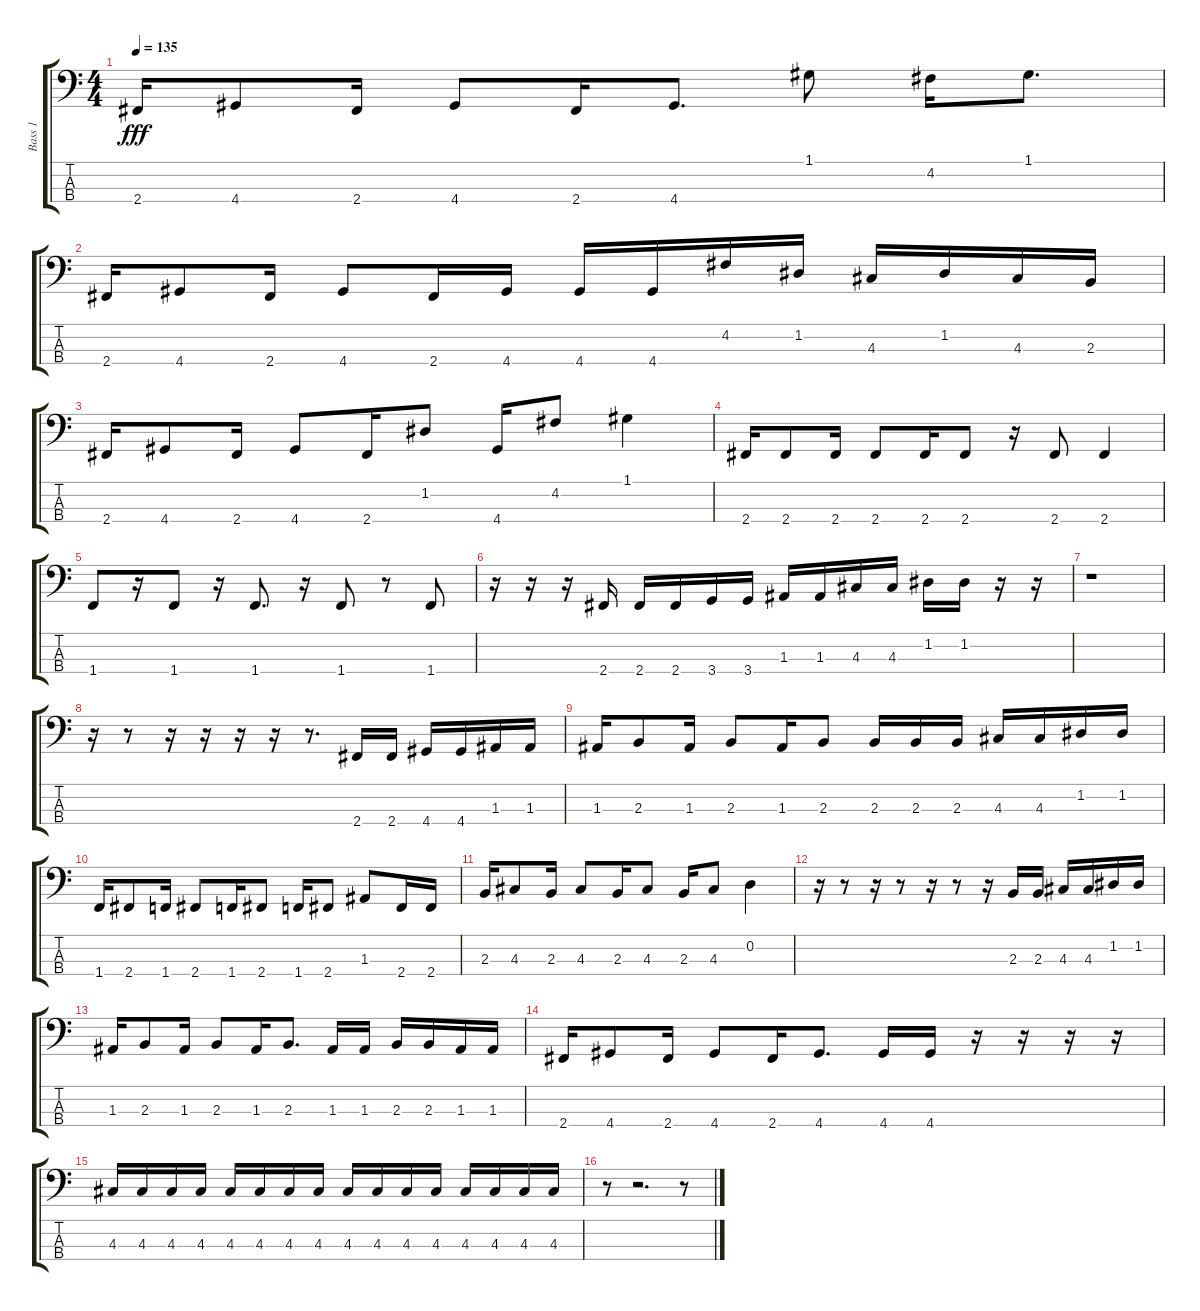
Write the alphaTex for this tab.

\track ("Bass 1" "Bass 1") {instrument electricbasspick}
\staff {score tabs}
\tuning (G2 D2 A1 E1) {hide}
\ts (4 4)
\tempo 135
\clef f4
\ks c
2.4.16{dy fff} 4.4.8 2.4.16 4.4.8 2.4.16 4.4.8{d} 1.1.8 4.2.16 1.1.8{d} |
2.4.16 4.4.8 2.4.16 4.4.8 2.4.16 4.4.16 4.4.16 4.4.16 4.2.16 1.2.16 4.3.16 1.2.16 4.3.16 2.3.16 |
2.4.16 4.4.8 2.4.16 4.4.8 2.4.16 1.2.8 4.4.16 4.2.8 1.1.4 |
2.4.16 2.4.8 2.4.16 2.4.8 2.4.16 2.4.8 r.16 2.4.8 2.4.4 |
1.4.8 r.16 1.4.8 r.16 1.4.8{d} r.16 1.4.8 r.8 1.4.8 |
r.16 r.16 r.16 2.4.16 2.4.16 2.4.16 3.4.16 3.4.16 1.3.16 1.3.16 4.3.16 4.3.16 1.2.16 1.2.16 r.16 r.16 |
r.1 |
r.16 r.8 r.16 r.16 r.16 r.16 r.8{d} 2.4.16 2.4.16 4.4.16 4.4.16 1.3.16 1.3.16 |
1.3.16 2.3.8 1.3.16 2.3.8 1.3.16 2.3.8 2.3.16 2.3.16 2.3.16 4.3.16 4.3.16 1.2.16 1.2.16 |
1.4.16 2.4.8 1.4.16 2.4.8 1.4.16 2.4.8 1.4.16 2.4.8 1.3.8 2.4.16 2.4.16 |
2.3.16 4.3.8 2.3.16 4.3.8 2.3.16 4.3.8 2.3.16 4.3.8 0.2.4 |
r.16 r.8 r.16 r.8 r.16 r.8 r.16 2.3.16 2.3.16 4.3.16 4.3.16 1.2.16 1.2.16 |
1.3.16 2.3.8 1.3.16 2.3.8 1.3.16 2.3.8{d} 1.3.16 1.3.16 2.3.16 2.3.16 1.3.16 1.3.16 |
2.4.16 4.4.8 2.4.16 4.4.8 2.4.16 4.4.8{d} 4.4.16 4.4.16 r.16 r.16 r.16 r.16 |
4.3.16 4.3.16 4.3.16 4.3.16 4.3.16 4.3.16 4.3.16 4.3.16 4.3.16 4.3.16 4.3.16 4.3.16 4.3.16 4.3.16 4.3.16 4.3.16 |
r.8 r.2{d} r.8
